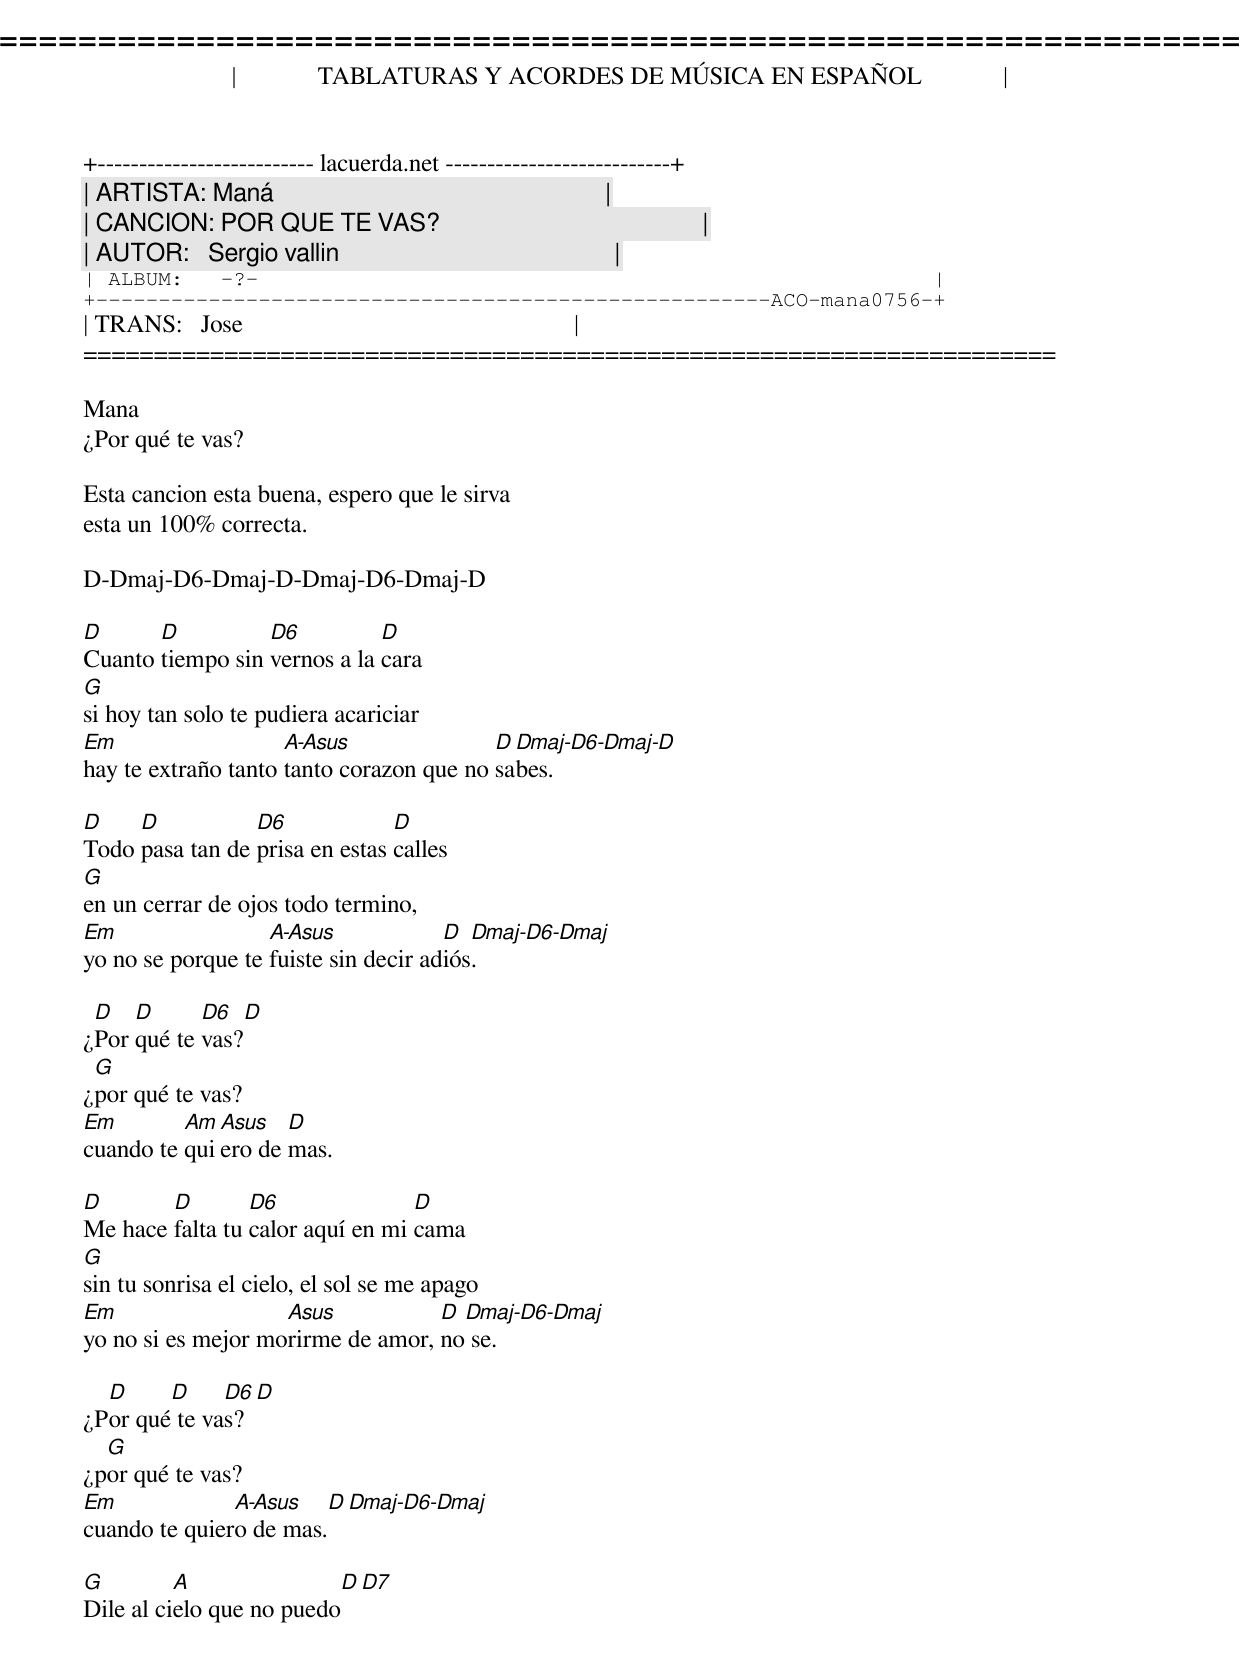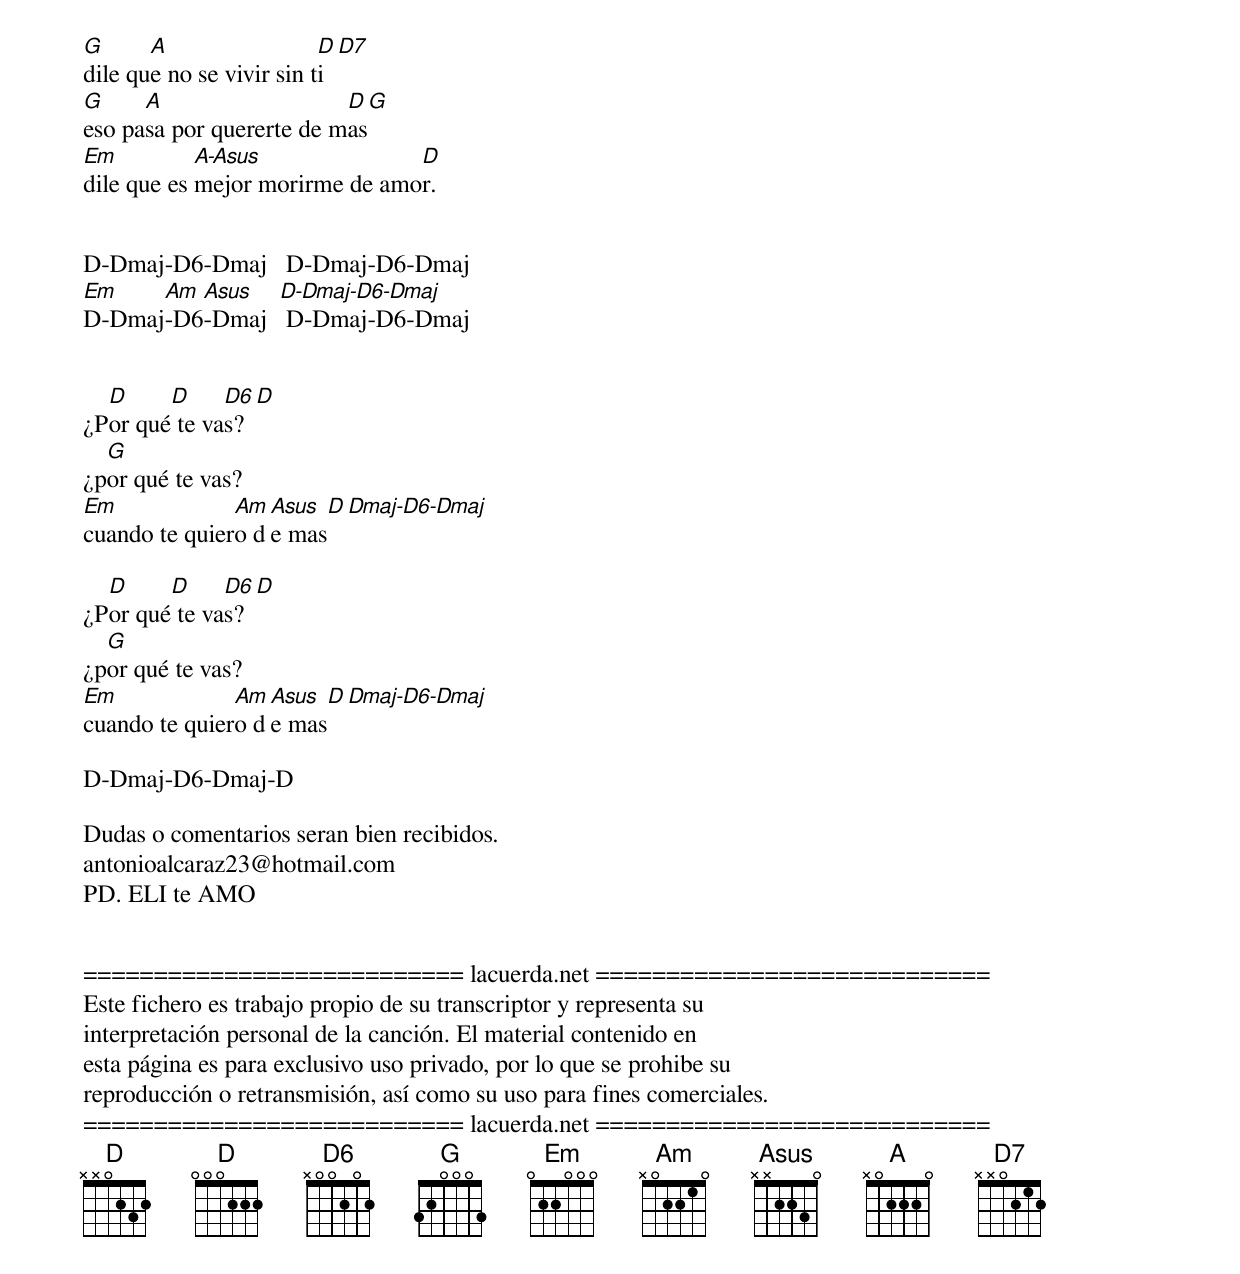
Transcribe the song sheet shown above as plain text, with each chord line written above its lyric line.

=====================================================================
|             TABLATURAS Y ACORDES DE MÚSICA EN ESPAÑOL             |
+-------------------------- lacuerda.net ---------------------------+
| ARTISTA: Maná                                                     |
| CANCION: POR QUE TE VAS?                                          |
| AUTOR:   Sergio vallin                                            |
| ALBUM:   -?-                                                      |
+------------------------------------------------------ACO-mana0756-+
| TRANS:   Jose                                                     |
=====================================================================

Mana
¿Por qué te vas?

Esta cancion esta buena, espero que le sirva
esta un 100% correcta.

Dmaj=000222
D6=  000202
Asus= 002230
D-Dmaj-D6-Dmaj-D-Dmaj-D6-Dmaj-D

D      Dmaj       D6          Dmaj
Cuanto tiempo sin vernos a la cara
G
si hoy tan solo te pudiera acariciar
Em                   A-Asus               D Dmaj-D6-Dmaj-D
hay te extraño tanto tanto corazon que no sabes.

D    Dmaj        D6             Dmaj
Todo pasa tan de prisa en estas calles
G
en un cerrar de ojos todo termino,
Em                 A-Asus             D  Dmaj-D6-Dmaj
yo no se porque te fuiste sin decir adiós.

 D   Dmaj   D6   Dmaj
¿Por qué te vas?
 G
¿por qué te vas?
Em        Am Asus   D
cuando te quiero de mas.

D       Dmaj     D6               Dmaj
Me hace falta tu calor aquí en mi cama
G
sin tu sonrisa el cielo, el sol se me apago
Em                  Asus           D Dmaj-D6-Dmaj
yo no si es mejor morirme de amor, no se.

  D     Dmaj  D6   Dmaj
¿Por qué te vas?
  G
¿por qué te vas?
Em             A-Asus    D Dmaj-D6-Dmaj
cuando te quiero de mas.

G         A                   D       D7
Dile al cielo que no puedo
G      A                  D        D7
dile que no se vivir sin ti
G     A                   D           G
eso pasa por quererte de mas
Em          A-Asus              D
dile que es mejor morirme de amor.


D-Dmaj-D6-Dmaj   D-Dmaj-D6-Dmaj
Em    Am Asus   D-Dmaj-D6-Dmaj
D-Dmaj-D6-Dmaj   D-Dmaj-D6-Dmaj


  D     Dmaj  D6   Dmaj
¿Por qué te vas?
  G
¿por qué te vas?
Em             Am Asus   D Dmaj-D6-Dmaj
cuando te quiero de mas

  D     Dmaj  D6   Dmaj
¿Por qué te vas?
  G
¿por qué te vas?
Em             Am Asus   D Dmaj-D6-Dmaj
cuando te quiero de mas

D-Dmaj-D6-Dmaj-D

Dudas o comentarios seran bien recibidos.
antonioalcaraz23@hotmail.com
PD. ELI te AMO


=========================== lacuerda.net ============================
Este fichero es trabajo propio de su transcriptor y representa su
interpretación personal de la canción. El material contenido en
esta página es para exclusivo uso privado, por lo que se prohibe su
reproducción o retransmisión, así como su uso para fines comerciales.
=========================== lacuerda.net ============================
